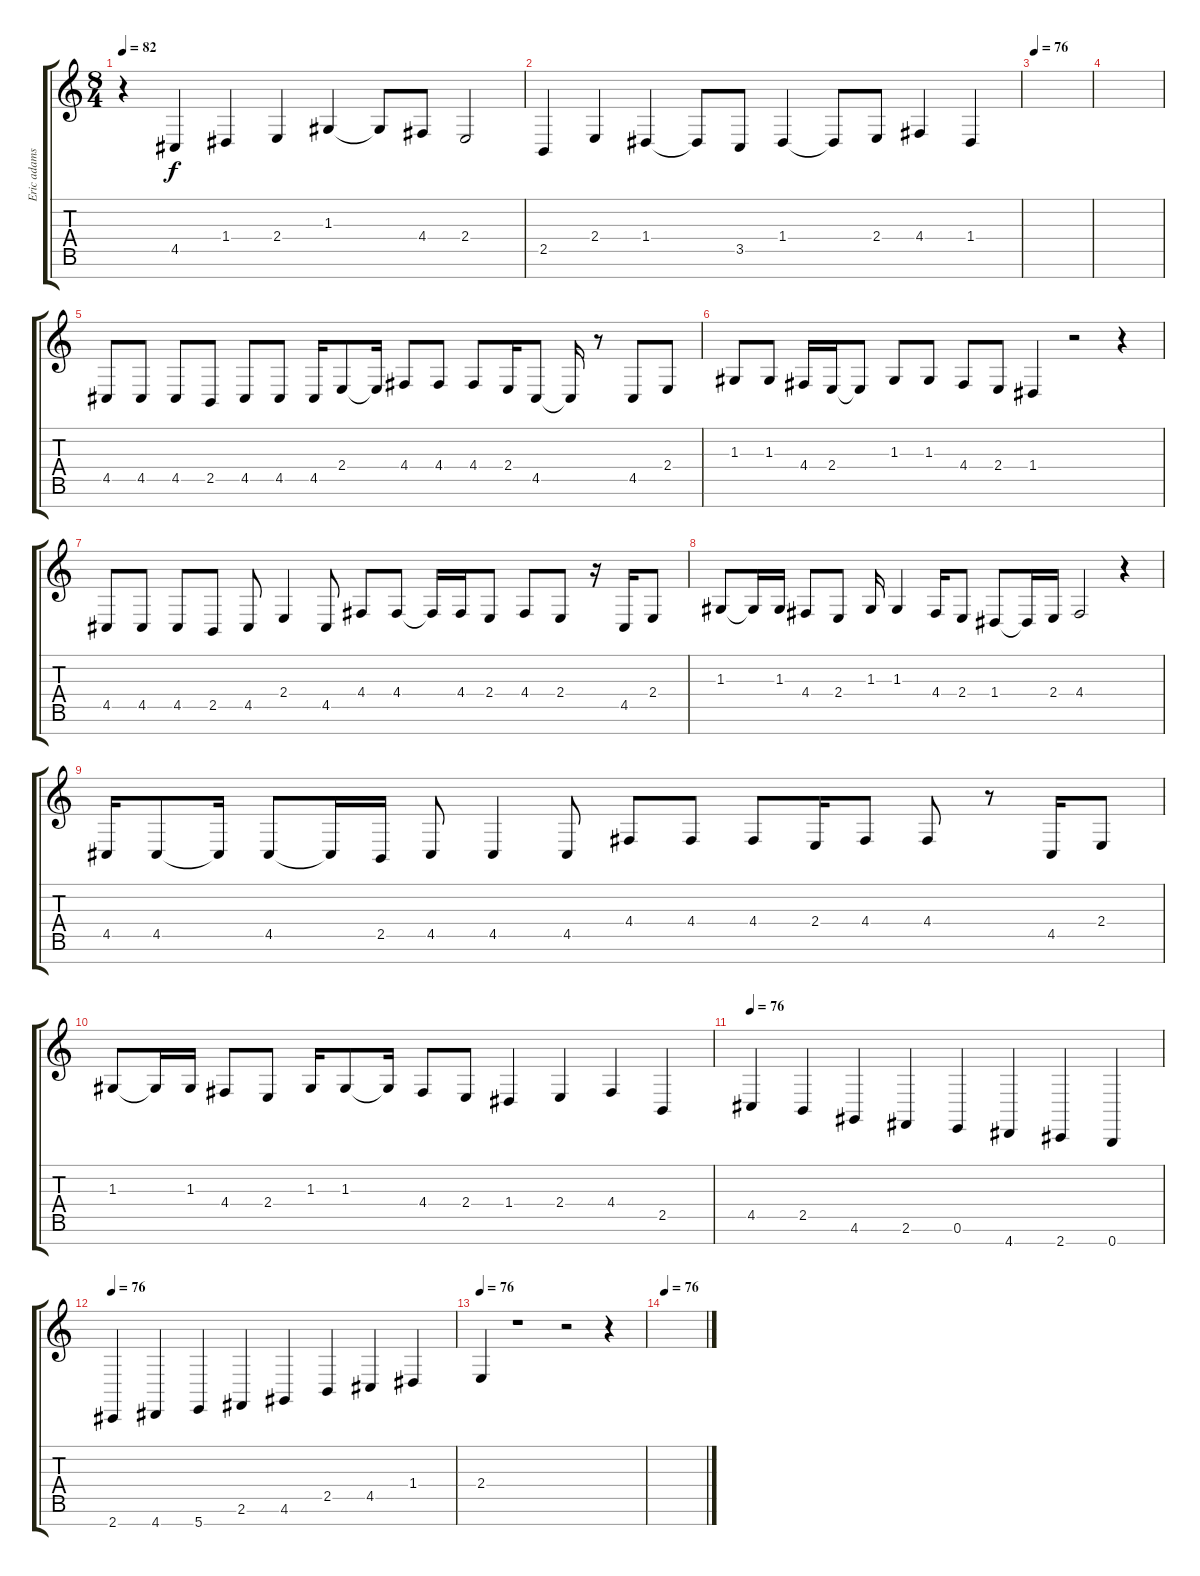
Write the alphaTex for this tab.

\track ("Eric adams vocals" "Eric adams") {instrument flute}
\staff {score tabs}
\tuning (E4 B3 G3 D3 A2 E2 B1) {hide}
\ts (8 4)
\tempo 82
\clef g2
\ks c
r.4{dy f} 4.5.4 1.4.4 2.4.4 1.3.4 1.3{t}.8 4.4.8 2.4.2 |
2.5.4 2.4.4 1.4.4 1.4{t}.8 3.5.8 1.4.4 1.4{t}.8 2.4.8 4.4.4 1.4.4 |
\tempo 76
|
|
4.5.8 4.5.8 4.5.8 2.5.8 4.5.8 4.5.8 4.5.16 2.4.8 2.4{t}.16 4.4.8 4.4.8 4.4.8 2.4.16 4.5.8 4.5{t}.16 r.8 4.5.8 2.4.8 |
1.3.8 1.3.8 4.4.16 2.4.16 2.4{t}.8 1.3.8 1.3.8 4.4.8 2.4.8 1.4.4 r.2 r.4 |
4.5.8 4.5.8 4.5.8 2.5.8 4.5.8 2.4.4 4.5.8 4.4.8 4.4.8 4.4{t}.16 4.4.16 2.4.8 4.4.8 2.4.8 r.16 4.5.16 2.4.8 |
1.3.8 1.3{t}.16 1.3.16 4.4.8 2.4.8 1.3.16 1.3.4 4.4.16 2.4.8 1.4.8 1.4{t}.16 2.4.16 4.4.2 r.4 |
4.5.16 4.5.8 4.5{t}.16 4.5.8 4.5{t}.16 2.5.16 4.5.8 4.5.4 4.5.8 4.4.8 4.4.8 4.4.8 2.4.16 4.4.8 4.4.8 r.8 4.5.16 2.4.8 |
1.3.8 1.3{t}.16 1.3.16 4.4.8 2.4.8 1.3.16 1.3.8 1.3{t}.16 4.4.8 2.4.8 1.4.4 2.4.4 4.4.4 2.5.4 |
\tempo 76
4.5.4 2.5.4 4.6.4 2.6.4 0.6.4 4.7.4 2.7.4 0.7.4 |
\tempo 76
2.7.4 4.7.4 5.7.4 2.6.4 4.6.4 2.5.4 4.5.4 1.4.4 |
\tempo 76
2.4.4 r.1 r.2 r.4 |
\tempo 76
